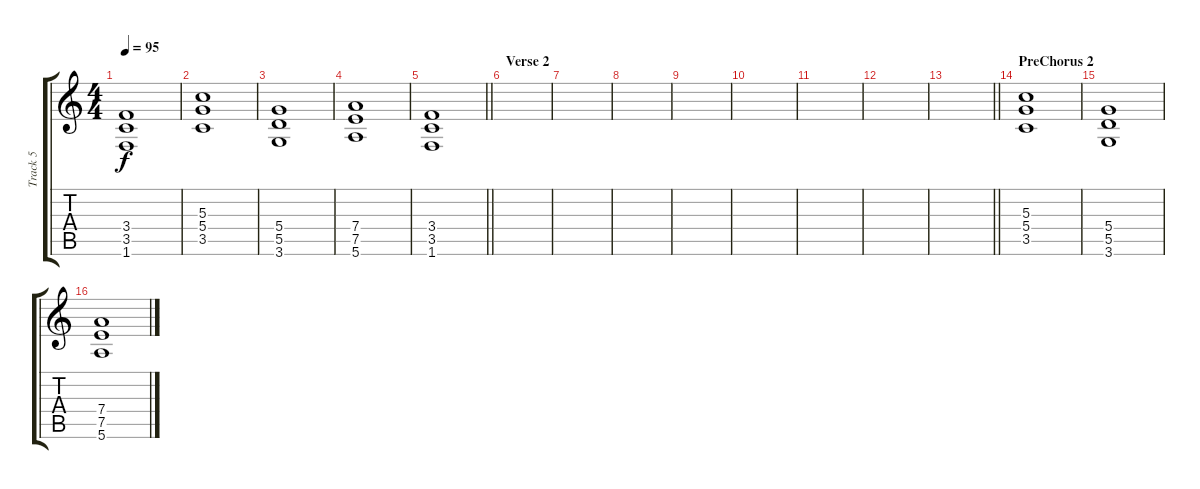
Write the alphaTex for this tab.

\track ("Track 5" "Track 5") {instrument distortionguitar}
\staff {score tabs}
\tuning (E4 B3 G3 D3 A2 E2) {hide}
\ts (4 4)
\tempo 95
\clef g2
\ks c
(3.4 3.5 1.6).1{dy f} |
(5.3 5.4 3.5).1 |
(5.4 5.5 3.6).1 |
(7.4 7.5 5.6).1 |
\barLineRight lightlight
(3.4 3.5 1.6).1 |
\section ("" "Verse 2")
|
|
|
|
|
|
|
\barLineRight lightlight
|
\section ("" "PreChorus 2")
(5.3 5.4 3.5).1 |
(5.4 5.5 3.6).1 |
(7.4 7.5 5.6).1
